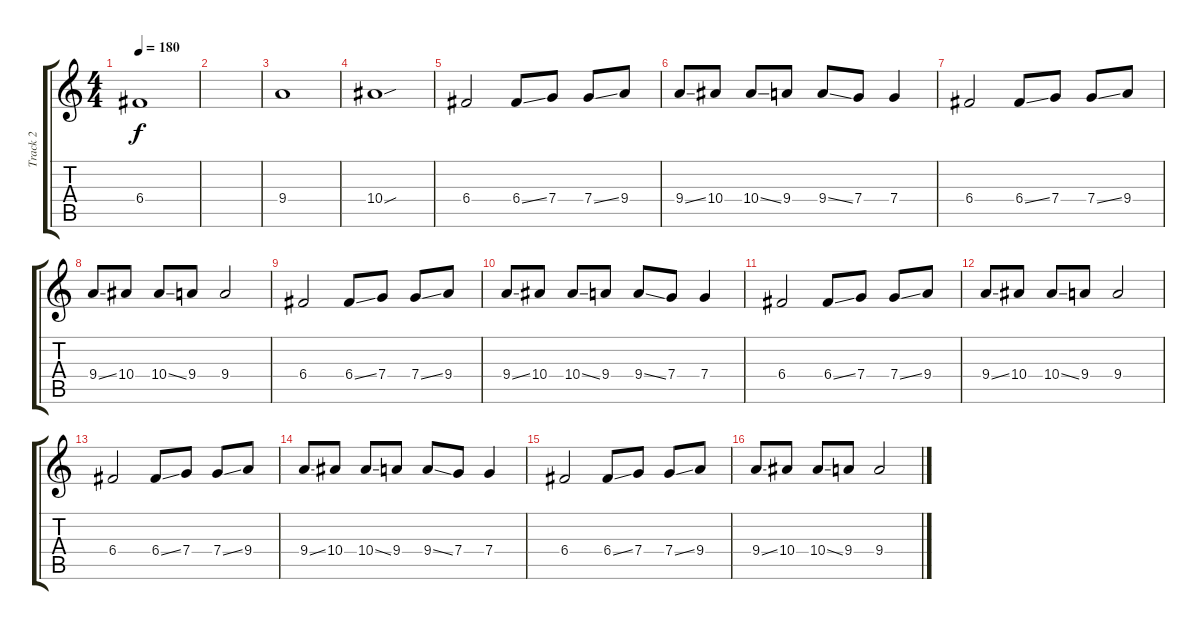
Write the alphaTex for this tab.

\track ("Track 2" "Track 2") {instrument distortionguitar}
\staff {score tabs}
\tuning (D4 A3 F3 C3 G2 D2) {hide}
\ts (4 4)
\tempo 180
\clef g2
\ks c
6.4.1{dy f} |
|
9.4.1 |
10.4{sou}.1 |
6.4.2{volume 12} 6.4{ss}.8 7.4.8 7.4{ss}.8 9.4.8 |
9.4{ss}.8 10.4.8 10.4{ss}.8 9.4.8 9.4{ss}.8 7.4.8 7.4.4 |
6.4.2{volume 8} 6.4{ss}.8 7.4.8 7.4{ss}.8 9.4.8 |
9.4{ss}.8 10.4.8 10.4{ss}.8 9.4.8 9.4.2 |
6.4.2 6.4{ss}.8 7.4.8 7.4{ss}.8 9.4.8 |
9.4{ss}.8 10.4.8 10.4{ss}.8 9.4.8 9.4{ss}.8 7.4.8 7.4.4 |
6.4.2{volume 6} 6.4{ss}.8 7.4.8 7.4{ss}.8 9.4.8 |
9.4{ss}.8 10.4.8 10.4{ss}.8 9.4.8 9.4.2 |
6.4.2 6.4{ss}.8 7.4.8 7.4{ss}.8 9.4.8 |
9.4{ss}.8 10.4.8 10.4{ss}.8 9.4.8 9.4{ss}.8 7.4.8 7.4.4 |
6.4.2{volume 3} 6.4{ss}.8 7.4.8 7.4{ss}.8 9.4.8 |
9.4{ss}.8 10.4.8 10.4{ss}.8 9.4.8 9.4.2
